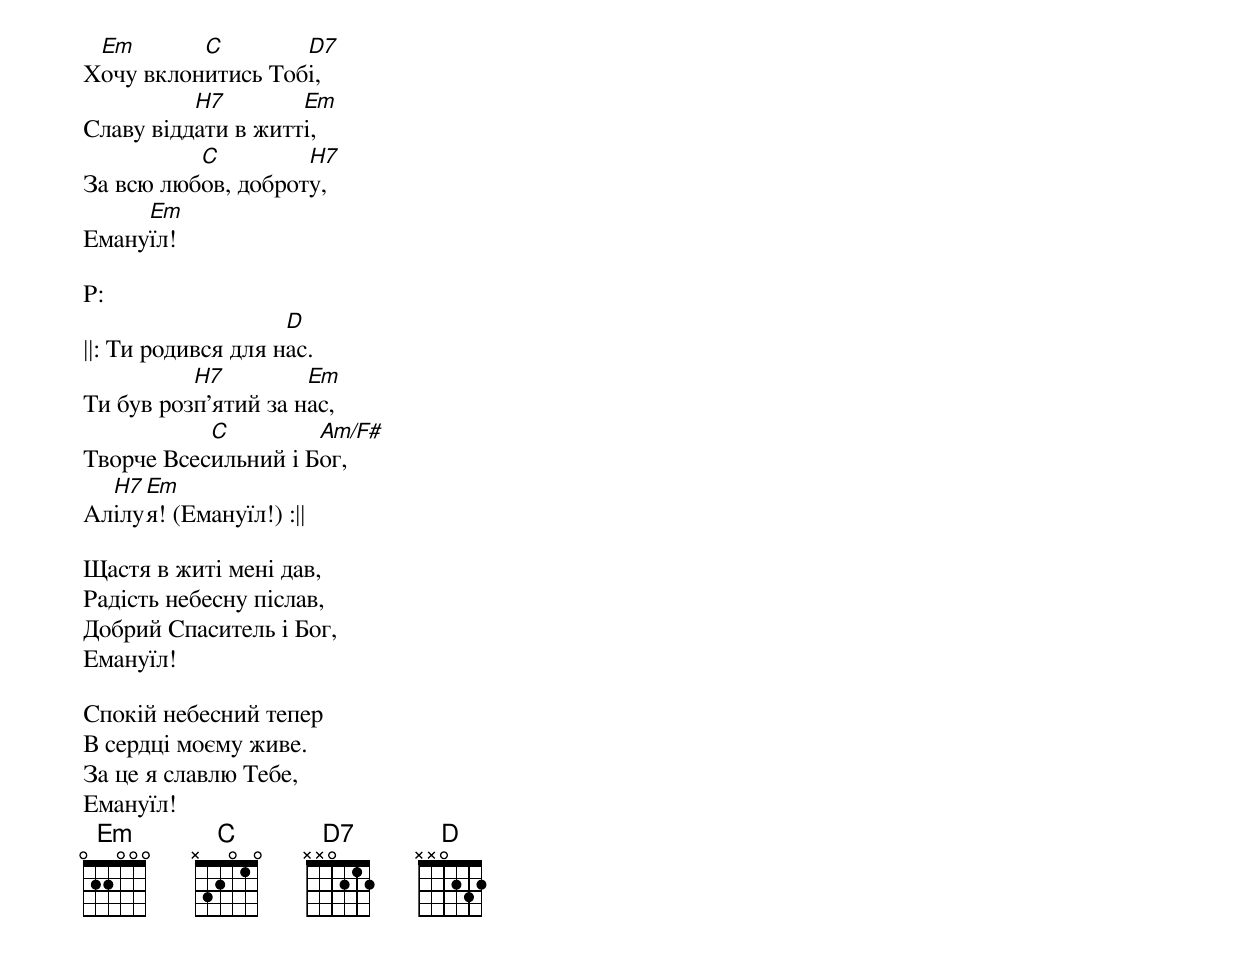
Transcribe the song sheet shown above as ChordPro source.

Х[Em]очу вклон[C]итись Тоб[D7]і,
Славу відд[H7]ати в житт[Em]і,
За всю люб[C]ов, доброт[H7]у,
Еману[Em]їл!

P:
||: Ти родився для н[D]ас.
Ти був роз[H7]п'ятий за н[Em]ас,
Творче Всес[C]ильний і Б[Am/F#]ог,
Ал[H7]ілу[Em]я! (Емануїл!) :||

Щастя в житі мені дав,
Радість небесну післав,
Добрий Спаситель і Бог,
Емануїл!

Спокій небесний тепер
В сердці моєму живе.
За це я славлю Тебе,
Емануїл!
